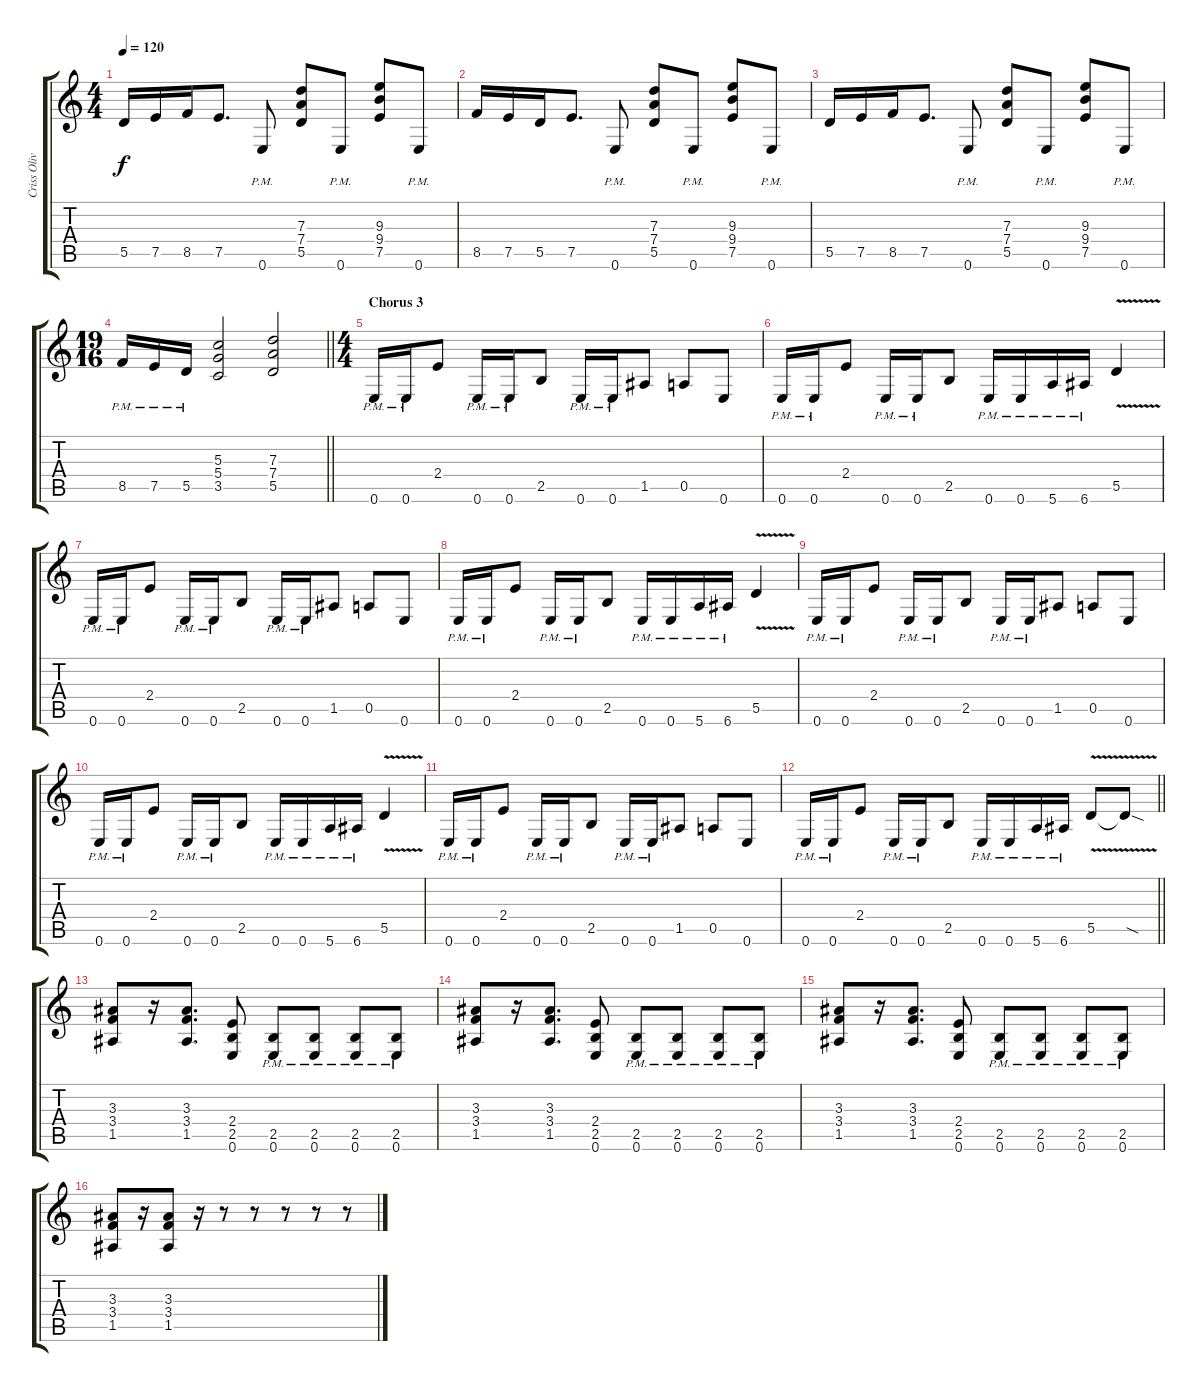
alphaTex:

\track ("Criss Oliva (Lead Gtr)" "Criss Oliv") {instrument distortionguitar}
\staff {score tabs}
\tuning (E4 B3 G3 D3 A2 E2) {hide}
\ts (4 4)
\tempo 120
\clef g2
\ks c
5.5.16{dy f} 7.5.16 8.5.16 7.5.8{d} 0.6{pm}.8 (7.3 7.4 5.5).8 0.6{pm}.8 (9.3 9.4 7.5).8 0.6{pm}.8 |
8.5.16 7.5.16 5.5.16 7.5.8{d} 0.6{pm}.8 (7.3 7.4 5.5).8 0.6{pm}.8 (9.3 9.4 7.5).8 0.6{pm}.8 |
5.5.16 7.5.16 8.5.16 7.5.8{d} 0.6{pm}.8 (7.3 7.4 5.5).8 0.6{pm}.8 (9.3 9.4 7.5).8 0.6{pm}.8 |
\ts (19 16)
\barLineRight lightlight
8.5{pm}.16 7.5{pm}.16 5.5{pm}.16 (5.3 5.4 3.5).2 (7.3 7.4 5.5).2 |
\ts (4 4)
\section ("" "Chorus 3")
0.6{pm}.16 0.6{pm}.16 2.4.8 0.6{pm}.16 0.6{pm}.16 2.5.8 0.6{pm}.16 0.6{pm}.16 1.5.8 0.5.8 0.6.8 |
0.6{pm}.16 0.6{pm}.16 2.4.8 0.6{pm}.16 0.6{pm}.16 2.5.8 0.6{pm}.16 0.6{pm}.16 5.6{pm}.16 6.6{pm}.16 5.5{v}.4 |
0.6{pm}.16 0.6{pm}.16 2.4.8 0.6{pm}.16 0.6{pm}.16 2.5.8 0.6{pm}.16 0.6{pm}.16 1.5.8 0.5.8 0.6.8 |
0.6{pm}.16 0.6{pm}.16 2.4.8 0.6{pm}.16 0.6{pm}.16 2.5.8 0.6{pm}.16 0.6{pm}.16 5.6{pm}.16 6.6{pm}.16 5.5{v}.4 |
0.6{pm}.16 0.6{pm}.16 2.4.8 0.6{pm}.16 0.6{pm}.16 2.5.8 0.6{pm}.16 0.6{pm}.16 1.5.8 0.5.8 0.6.8 |
0.6{pm}.16 0.6{pm}.16 2.4.8 0.6{pm}.16 0.6{pm}.16 2.5.8 0.6{pm}.16 0.6{pm}.16 5.6{pm}.16 6.6{pm}.16 5.5{v}.4 |
0.6{pm}.16 0.6{pm}.16 2.4.8 0.6{pm}.16 0.6{pm}.16 2.5.8 0.6{pm}.16 0.6{pm}.16 1.5.8 0.5.8 0.6.8 |
\barLineRight lightlight
0.6{pm}.16 0.6{pm}.16 2.4.8 0.6{pm}.16 0.6{pm}.16 2.5.8 0.6{pm}.16 0.6{pm}.16 5.6{pm}.16 6.6{pm}.16 5.5{v}.8 5.5{sod t}.8 |
(3.3 3.4 1.5).8 r.16 (3.3 3.4 1.5).8{d} (2.4 2.5 0.6).8 (2.5{pm} 0.6{pm}).8 (2.5{pm} 0.6{pm}).8 (2.5{pm} 0.6{pm}).8 (2.5{pm} 0.6{pm}).8 |
(3.3 3.4 1.5).8 r.16 (3.3 3.4 1.5).8{d} (2.4 2.5 0.6).8 (2.5{pm} 0.6{pm}).8 (2.5{pm} 0.6{pm}).8 (2.5{pm} 0.6{pm}).8 (2.5{pm} 0.6{pm}).8 |
(3.3 3.4 1.5).8 r.16 (3.3 3.4 1.5).8{d} (2.4 2.5 0.6).8 (2.5{pm} 0.6{pm}).8 (2.5{pm} 0.6{pm}).8 (2.5{pm} 0.6{pm}).8 (2.5{pm} 0.6{pm}).8 |
(3.3 3.4 1.5).8 r.16 (3.3 3.4 1.5).8 r.16 r.8 r.8 r.8 r.8 r.8
